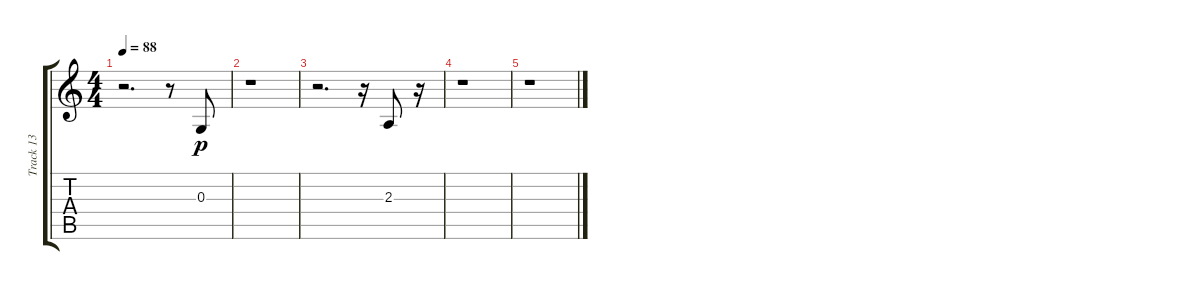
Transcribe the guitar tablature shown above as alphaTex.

\track ("Track 13" "Track 13") {instrument guitarfretnoise}
\staff {score tabs}
\tuning (E4 B3 G3 D3 A2 E2) {hide}
\ts (4 4)
\tempo 88
\clef g2
\ks c
r.2{d dy mp} r.8 0.3.8{dy p} |
r.1 |
r.2{d} r.16 2.3.8 r.16 |
r.1 |
r.1
